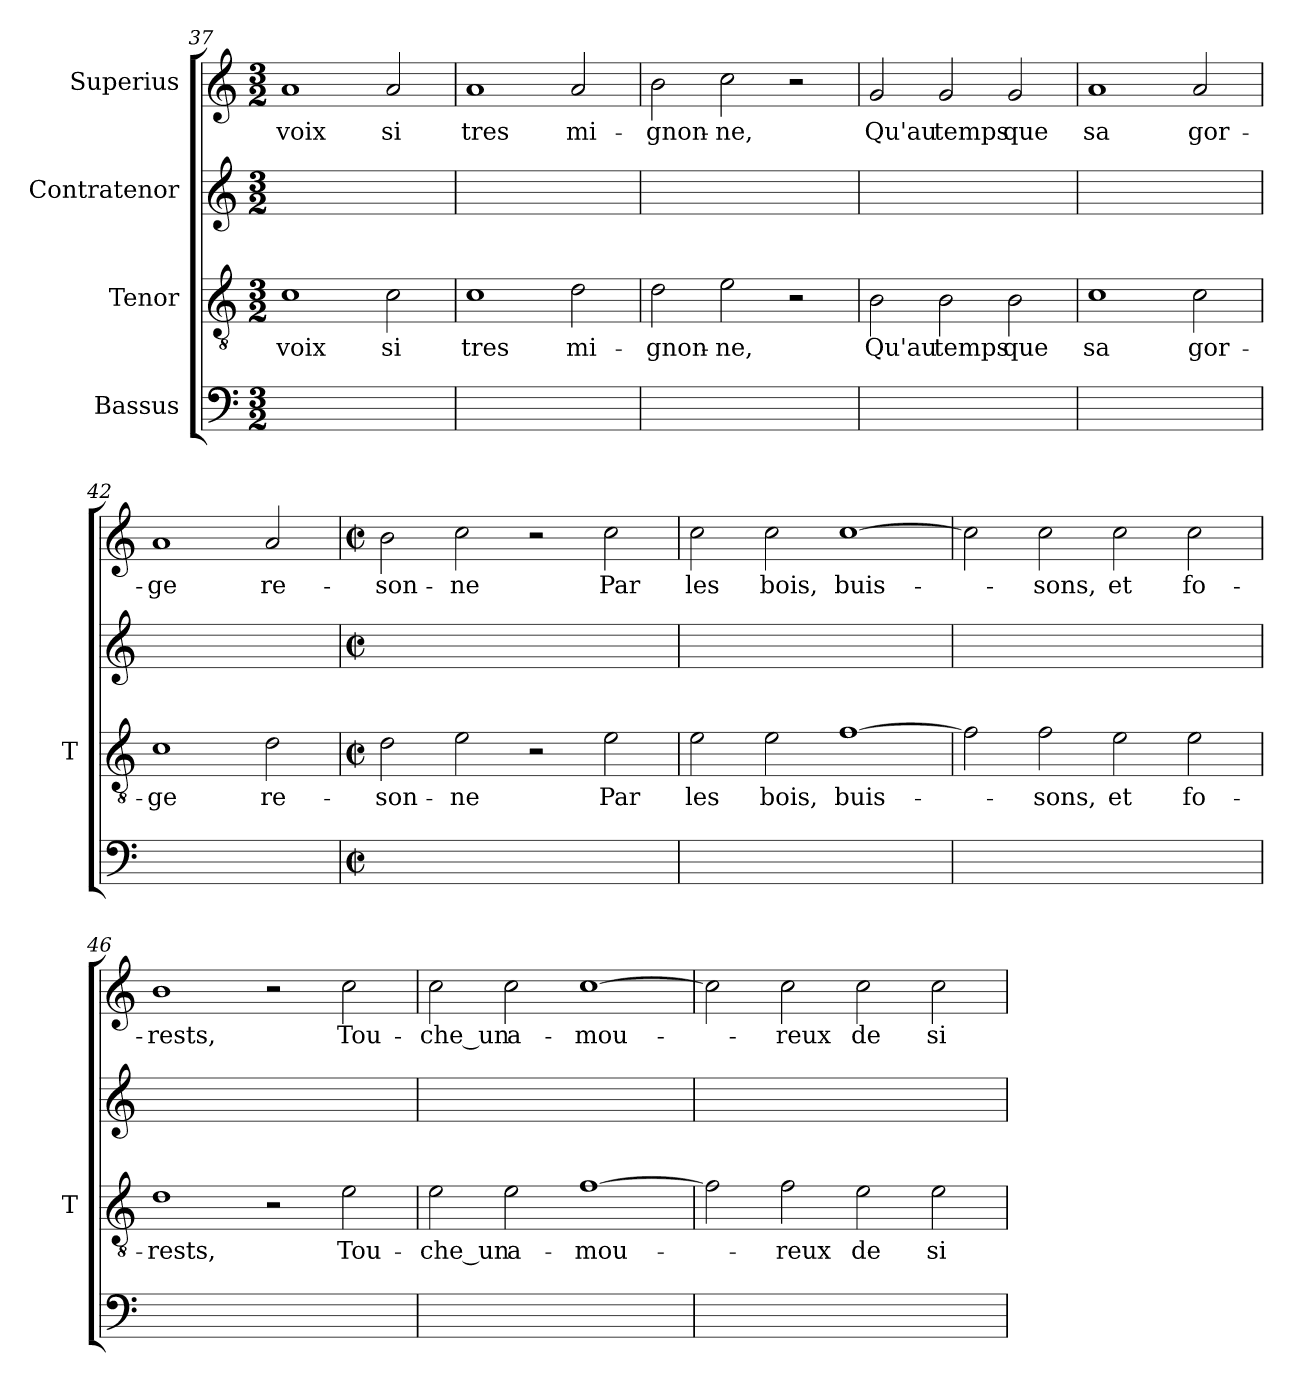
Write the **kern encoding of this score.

**kern	**kern	**text	**kern	**kern	**text
*part4	*part3	*part3	*part2	*part1	*part1
*staff4	*staff3	*staff3	*staff2	*staff1	*staff1
*I"Bassus	*I"Tenor	*	*I"Contratenor	*I"Superius	*
*	*I'T	*	*	*	*
*clefF4	*clefGv2	*	*clefG2	*clefG2	*
*k[]	*k[]	*	*k[]	*k[]	*
*C:	*C:	*	*C:	*C:	*
*M3/2	*M3/2	*	*M3/2	*M3/2	*
=37	=37	=37	=37	=37	=37
1.ryy	1c	-voix	1.ryy	1a	-voix
.	2c	-si	.	2a	-si
=38	=38	=38	=38	=38	=38
1.ryy	1c	-tres	1.ryy	1a	-tres
.	2d	mi-	.	2a	mi-
=39	=39	=39	=39	=39	=39
1.ryy	2d	gnon-	1.ryy	2b	gnon-
.	2e	-ne,	.	2cc	-ne,
.	2r	.	.	2r	.
=40	=40	=40	=40	=40	=40
1.ryy	2B	-Qu'au	1.ryy	2g	-Qu'au
.	2B	-temps	.	2g	-temps
.	2B	-que	.	2g	-que
=41	=41	=41	=41	=41	=41
1.ryy	1c	-sa	1.ryy	1a	-sa
.	2c	gor-	.	2a	gor-
=42	=42	=42	=42	=42	=42
1.ryy	1c	-ge	1.ryy	1a	-ge
.	2d	re-	.	2a	re-
!!LO:PB:g=z
=43	=43	=43	=43	=43	=43
*M2/2	*M2/2	*	*M2/2	*M2/2	*
*met(c|)	*met(c|)	*	*met(c|)	*met(c|)	*
1ryy	2d	son-	1ryy	2b	son-
.	2e	-ne	.	2cc	-ne
1ryy	2r	.	1ryy	2r	.
.	2e	-Par	.	2cc	-Par
=44	=44	=44	=44	=44	=44
1ryy	2e	-les	1ryy	2cc	-les
.	2e	-bois,	.	2cc	-bois,
1ryy	[1f	buis-	1ryy	[1cc	buis-
=45	=45	=45	=45	=45	=45
1ryy	2f]	.	1ryy	2cc]	.
.	2f	-sons,	.	2cc	-sons,
1ryy	2e	-et	1ryy	2cc	-et
.	2e	fo-	.	2cc	fo-
=46	=46	=46	=46	=46	=46
1ryy	1d	-rests,	1ryy	1b	-rests,
1ryy	2r	.	1ryy	2r	.
.	2e	Tou-	.	2cc	Tou-
=47	=47	=47	=47	=47	=47
1ryy	2e	-che_un	1ryy	2cc	-che_un
.	2e	a-	.	2cc	a-
1ryy	[1f	mou-	1ryy	[1cc	mou-
=48	=48	=48	=48	=48	=48
1ryy	2f]	.	1ryy	2cc]	.
.	2f	-reux	.	2cc	-reux
1ryy	2e	-de	1ryy	2cc	-de
.	2e	-si	.	2cc	-si
=	=	=	=	=	=
*-	*-	*-	*-	*-	*-
